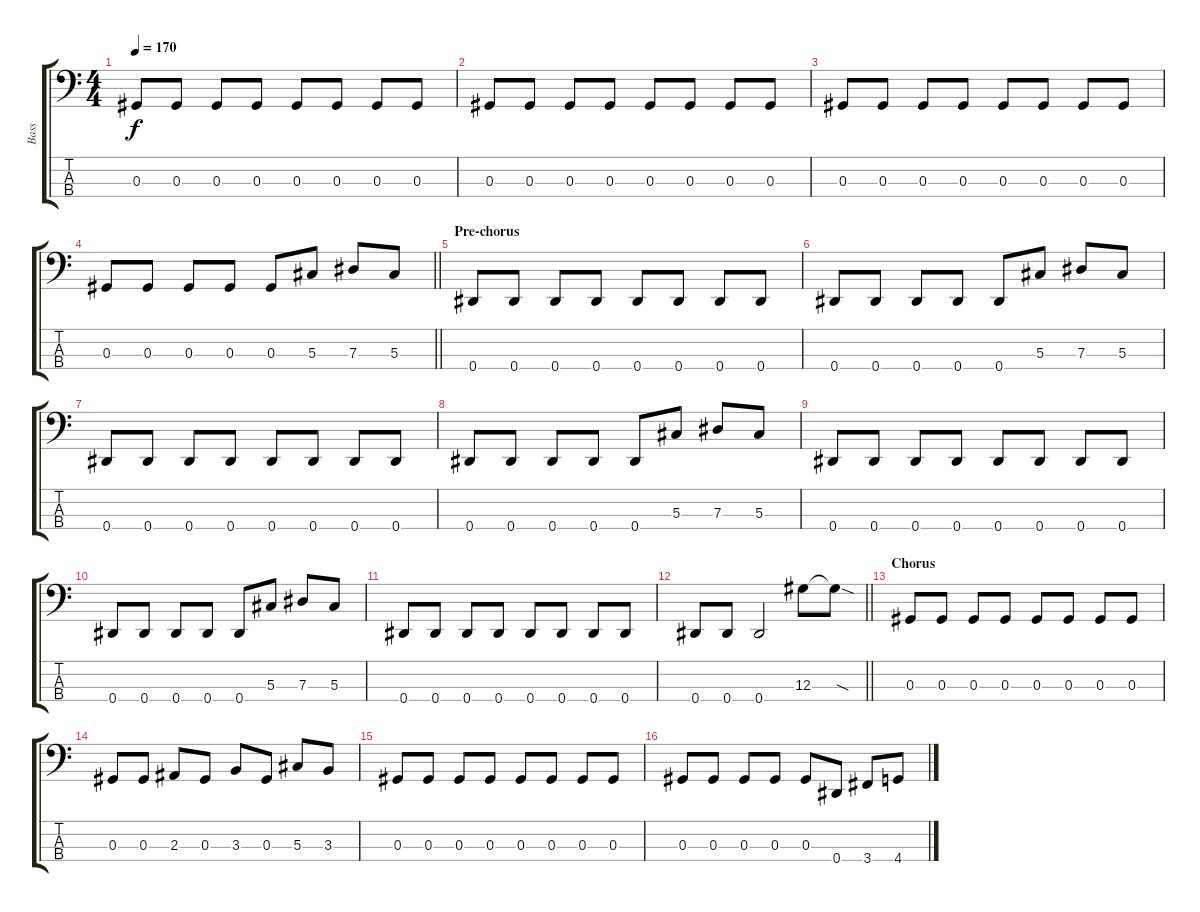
\track ("Bass" "Bass") {instrument electricbasspick}
\staff {score tabs}
\tuning (Gb2 Db2 Ab1 Eb1) {hide}
\ts (4 4)
\tempo 170
\clef f4
\ks aminor
0.3.8{dy f} 0.3.8 0.3.8 0.3.8 0.3.8 0.3.8 0.3.8 0.3.8 |
0.3.8 0.3.8 0.3.8 0.3.8 0.3.8 0.3.8 0.3.8 0.3.8 |
0.3.8 0.3.8 0.3.8 0.3.8 0.3.8 0.3.8 0.3.8 0.3.8 |
\barLineRight lightlight
0.3.8 0.3.8 0.3.8 0.3.8 0.3.8 5.3.8 7.3.8 5.3.8 |
\section ("" "Pre-chorus")
0.4.8 0.4.8 0.4.8 0.4.8 0.4.8 0.4.8 0.4.8 0.4.8 |
0.4.8 0.4.8 0.4.8 0.4.8 0.4.8 5.3.8 7.3.8 5.3.8 |
0.4.8 0.4.8 0.4.8 0.4.8 0.4.8 0.4.8 0.4.8 0.4.8 |
0.4.8 0.4.8 0.4.8 0.4.8 0.4.8 5.3.8 7.3.8 5.3.8 |
0.4.8 0.4.8 0.4.8 0.4.8 0.4.8 0.4.8 0.4.8 0.4.8 |
0.4.8 0.4.8 0.4.8 0.4.8 0.4.8 5.3.8 7.3.8 5.3.8 |
0.4.8 0.4.8 0.4.8 0.4.8 0.4.8 0.4.8 0.4.8 0.4.8 |
\barLineRight lightlight
0.4.8 0.4.8 0.4.2 12.3.8 12.3{sod t}.8 |
\section ("" "Chorus")
0.3.8 0.3.8 0.3.8 0.3.8 0.3.8 0.3.8 0.3.8 0.3.8 |
0.3.8 0.3.8 2.3.8 0.3.8 3.3.8 0.3.8 5.3.8 3.3.8 |
0.3.8 0.3.8 0.3.8 0.3.8 0.3.8 0.3.8 0.3.8 0.3.8 |
0.3.8 0.3.8 0.3.8 0.3.8 0.3.8 0.4.8 3.4.8 4.4.8
